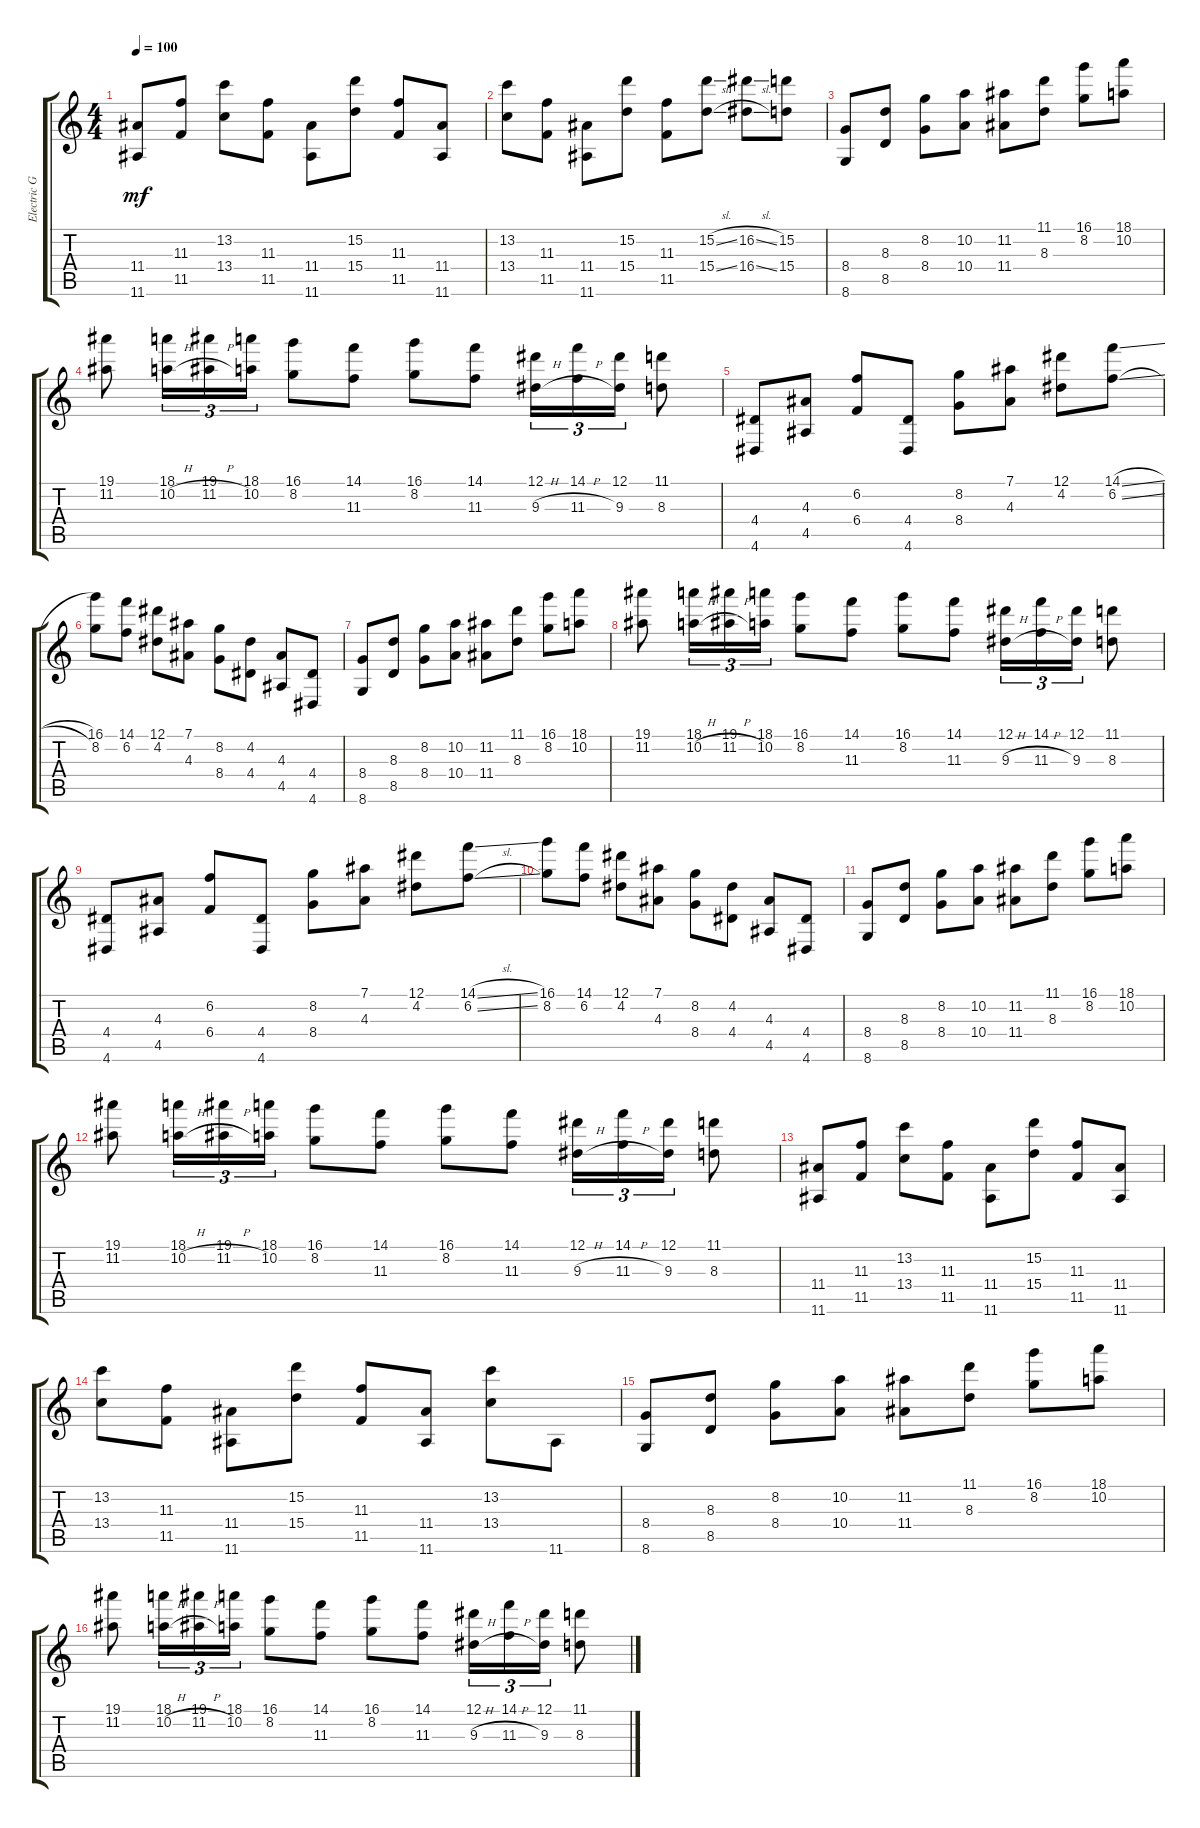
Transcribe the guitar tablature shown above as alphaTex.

\track ("Electric Guitar 2" "Electric G") {instrument distortionguitar}
\staff {score tabs}
\tuning (Eb4 B3 Gb3 B2 Gb2 B1) {hide}
\ts (4 4)
\tempo 100
\clef g2
\ks c
(11.4 11.6).8{dy mf} (11.3 11.5).8 (13.2 13.4).8 (11.3 11.5).8 (11.4 11.6).8 (15.2 15.4).8 (11.3 11.5).8 (11.4 11.6).8 |
(13.2 13.4).8 (11.3 11.5).8 (11.4 11.6).8 (15.2 15.4).8 (11.3 11.5).8 (15.2{sl} 15.4{sl}).8 (16.2{sl} 16.4{sl}).8 (15.2 15.4).8 |
(8.4 8.6).8 (8.3 8.5).8 (8.2 8.4).8 (10.2 10.4).8 (11.2 11.4).8 (11.1 8.3).8 (16.1 8.2).8 (18.1 10.2).8 |
(19.1 11.2).8 (18.1 10.2{h}).16{tu (3 2)} (19.1 11.2{h}).16{tu (3 2)} (18.1 10.2).16{tu (3 2)} (16.1 8.2).8 (14.1 11.3).8 (16.1 8.2).8 (14.1 11.3).8 (12.1 9.3{h}).16{tu (3 2)} (14.1 11.3{h}).16{tu (3 2)} (12.1 9.3).16{tu (3 2)} (11.1 8.3).8 |
(4.4 4.6).8 (4.3 4.5).8 (6.2 6.4).8 (4.4 4.6).8 (8.2 8.4).8 (7.1 4.3).8 (12.1 4.2).8 (14.1{sl} 6.2{sl}).8 |
(16.1 8.2).8 (14.1 6.2).8 (12.1 4.2).8 (7.1 4.3).8 (8.2 8.4).8 (4.2 4.4).8 (4.3 4.5).8 (4.4 4.6).8 |
(8.4 8.6).8 (8.3 8.5).8 (8.2 8.4).8 (10.2 10.4).8 (11.2 11.4).8 (11.1 8.3).8 (16.1 8.2).8 (18.1 10.2).8 |
(19.1 11.2).8 (18.1 10.2{h}).16{tu (3 2)} (19.1 11.2{h}).16{tu (3 2)} (18.1 10.2).16{tu (3 2)} (16.1 8.2).8 (14.1 11.3).8 (16.1 8.2).8 (14.1 11.3).8 (12.1 9.3{h}).16{tu (3 2)} (14.1 11.3{h}).16{tu (3 2)} (12.1 9.3).16{tu (3 2)} (11.1 8.3).8 |
(4.4 4.6).8 (4.3 4.5).8 (6.2 6.4).8 (4.4 4.6).8 (8.2 8.4).8 (7.1 4.3).8 (12.1 4.2).8 (14.1{sl} 6.2{sl}).8 |
(16.1 8.2).8 (14.1 6.2).8 (12.1 4.2).8 (7.1 4.3).8 (8.2 8.4).8 (4.2 4.4).8 (4.3 4.5).8 (4.4 4.6).8 |
(8.4 8.6).8 (8.3 8.5).8 (8.2 8.4).8 (10.2 10.4).8 (11.2 11.4).8 (11.1 8.3).8 (16.1 8.2).8 (18.1 10.2).8 |
(19.1 11.2).8 (18.1 10.2{h}).16{tu (3 2)} (19.1 11.2{h}).16{tu (3 2)} (18.1 10.2).16{tu (3 2)} (16.1 8.2).8 (14.1 11.3).8 (16.1 8.2).8 (14.1 11.3).8 (12.1 9.3{h}).16{tu (3 2)} (14.1 11.3{h}).16{tu (3 2)} (12.1 9.3).16{tu (3 2)} (11.1 8.3).8 |
(11.4 11.6).8 (11.3 11.5).8 (13.2 13.4).8 (11.3 11.5).8 (11.4 11.6).8 (15.2 15.4).8 (11.3 11.5).8 (11.4 11.6).8 |
(13.2 13.4).8 (11.3 11.5).8 (11.4 11.6).8 (15.2 15.4).8 (11.3 11.5).8 (11.4 11.6).8 (13.2 13.4).8 11.6.8 |
(8.4 8.6).8 (8.3 8.5).8 (8.2 8.4).8 (10.2 10.4).8 (11.2 11.4).8 (11.1 8.3).8 (16.1 8.2).8 (18.1 10.2).8 |
(19.1 11.2).8 (18.1 10.2{h}).16{tu (3 2)} (19.1 11.2{h}).16{tu (3 2)} (18.1 10.2).16{tu (3 2)} (16.1 8.2).8 (14.1 11.3).8 (16.1 8.2).8 (14.1 11.3).8 (12.1 9.3{h}).16{tu (3 2)} (14.1 11.3{h}).16{tu (3 2)} (12.1 9.3).16{tu (3 2)} (11.1 8.3).8
